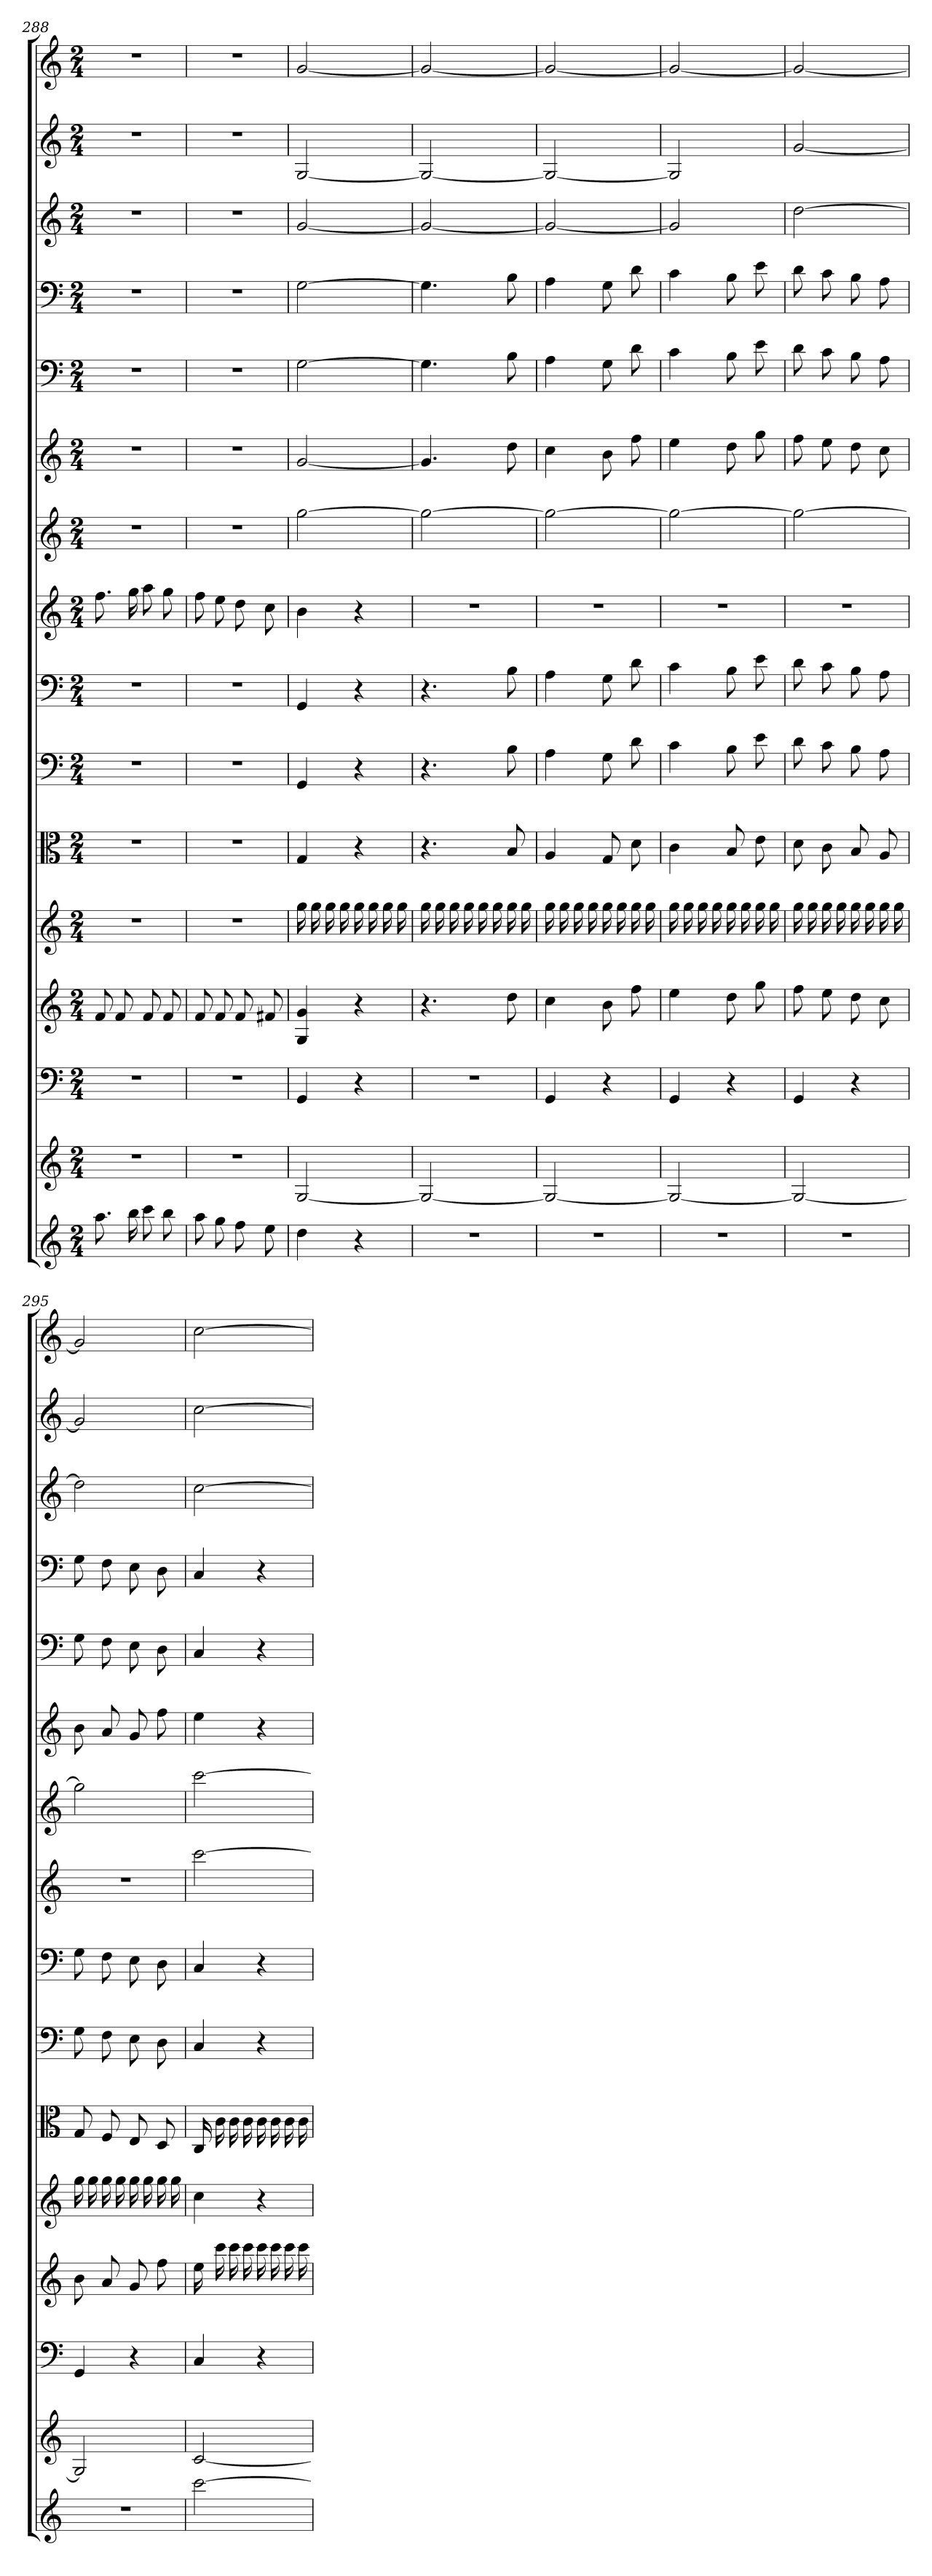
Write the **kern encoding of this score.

**kern	**kern	**kern	**kern	**kern	**kern	**kern	**kern	**kern	**kern	**kern	**kern	**kern	**kern	**kern	**kern
*part16	*part15	*part14	*part13	*part12	*part11	*part10	*part9	*part8	*part7	*part6	*part5	*part4	*part3	*part2	*part1
*staff16	*staff15	*staff14	*staff13	*staff12	*staff11	*staff10	*staff9	*staff8	*staff7	*staff6	*staff5	*staff4	*staff3	*staff2	*staff1
*	*	*clefF4	*	*	*clefC3	*clefF4	*clefF4	*	*	*	*clefF4	*clefF4	*	*	*
*k[]	*k[]	*k[]	*k[]	*k[]	*k[]	*k[]	*k[]	*k[]	*k[]	*k[]	*k[]	*k[]	*k[]	*k[]	*k[]
*C:	*C:	*C:	*C:	*C:	*C:	*C:	*C:	*C:	*C:	*C:	*C:	*C:	*C:	*C:	*C:
*M2/4	*M2/4	*M2/4	*M2/4	*M2/4	*M2/4	*M2/4	*M2/4	*M2/4	*M2/4	*M2/4	*M2/4	*M2/4	*M2/4	*M2/4	*M2/4
=288	=288	=288	=288	=288	=288	=288	=288	=288	=288	=288	=288	=288	=288	=288	=288
8.aa	2r	2r	8f	2r	2r	2r	2r	8.ff	2r	2r	2r	2r	2r	2r	2r
.	.	.	8f	.	.	.	.	.	.	.	.	.	.	.	.
16bb	.	.	.	.	.	.	.	16gg	.	.	.	.	.	.	.
8ccc	.	.	8f	.	.	.	.	8aa	.	.	.	.	.	.	.
8bb	.	.	8f	.	.	.	.	8gg	.	.	.	.	.	.	.
=289	=289	=289	=289	=289	=289	=289	=289	=289	=289	=289	=289	=289	=289	=289	=289
8aa	2r	2r	8f	2r	2r	2r	2r	8ff	2r	2r	2r	2r	2r	2r	2r
8gg	.	.	8f	.	.	.	.	8ee	.	.	.	.	.	.	.
8ff	.	.	8f	.	.	.	.	8dd	.	.	.	.	.	.	.
8ee	.	.	8f#X	.	.	.	.	8cc	.	.	.	.	.	.	.
=290	=290	=290	=290	=290	=290	=290	=290	=290	=290	=290	=290	=290	=290	=290	=290
4dd	[2G	4GG	4G 4g	16gg	4G	4GG	4GG	4b	[2gg	[2g	[2G	[2G	[2g	[2G	[2g
.	.	.	.	16gg	.	.	.	.	.	.	.	.	.	.	.
.	.	.	.	16gg	.	.	.	.	.	.	.	.	.	.	.
.	.	.	.	16gg	.	.	.	.	.	.	.	.	.	.	.
4r	.	4r	4r	16gg	4r	4r	4r	4r	.	.	.	.	.	.	.
.	.	.	.	16gg	.	.	.	.	.	.	.	.	.	.	.
.	.	.	.	16gg	.	.	.	.	.	.	.	.	.	.	.
.	.	.	.	16gg	.	.	.	.	.	.	.	.	.	.	.
=291	=291	=291	=291	=291	=291	=291	=291	=291	=291	=291	=291	=291	=291	=291	=291
2r	2G_	2r	4.r	16gg	4.r	4.r	4.r	2r	2gg_	4.g]	4.G]	4.G]	2g_	2G_	2g_
.	.	.	.	16gg	.	.	.	.	.	.	.	.	.	.	.
.	.	.	.	16gg	.	.	.	.	.	.	.	.	.	.	.
.	.	.	.	16gg	.	.	.	.	.	.	.	.	.	.	.
.	.	.	.	16gg	.	.	.	.	.	.	.	.	.	.	.
.	.	.	.	16gg	.	.	.	.	.	.	.	.	.	.	.
.	.	.	8dd	16gg	8B	8B	8B	.	.	8dd	8B	8B	.	.	.
.	.	.	.	16gg	.	.	.	.	.	.	.	.	.	.	.
=292	=292	=292	=292	=292	=292	=292	=292	=292	=292	=292	=292	=292	=292	=292	=292
2r	2G_	4GG	4cc	16gg	4A	4A	4A	2r	2gg_	4cc	4A	4A	2g_	2G_	2g_
.	.	.	.	16gg	.	.	.	.	.	.	.	.	.	.	.
.	.	.	.	16gg	.	.	.	.	.	.	.	.	.	.	.
.	.	.	.	16gg	.	.	.	.	.	.	.	.	.	.	.
.	.	4r	8b	16gg	8G	8G	8G	.	.	8b	8G	8G	.	.	.
.	.	.	.	16gg	.	.	.	.	.	.	.	.	.	.	.
.	.	.	8ff	16gg	8d	8d	8d	.	.	8ff	8d	8d	.	.	.
.	.	.	.	16gg	.	.	.	.	.	.	.	.	.	.	.
=293	=293	=293	=293	=293	=293	=293	=293	=293	=293	=293	=293	=293	=293	=293	=293
2r	2G_	4GG	4ee	16gg	4c	4c	4c	2r	2gg_	4ee	4c	4c	2g]	2G]	2g_
.	.	.	.	16gg	.	.	.	.	.	.	.	.	.	.	.
.	.	.	.	16gg	.	.	.	.	.	.	.	.	.	.	.
.	.	.	.	16gg	.	.	.	.	.	.	.	.	.	.	.
.	.	4r	8dd	16gg	8B	8B	8B	.	.	8dd	8B	8B	.	.	.
.	.	.	.	16gg	.	.	.	.	.	.	.	.	.	.	.
.	.	.	8gg	16gg	8e	8e	8e	.	.	8gg	8e	8e	.	.	.
.	.	.	.	16gg	.	.	.	.	.	.	.	.	.	.	.
=294	=294	=294	=294	=294	=294	=294	=294	=294	=294	=294	=294	=294	=294	=294	=294
2r	2G_	4GG	8ff	16gg	8d	8d	8d	2r	2gg_	8ff	8d	8d	[2dd	[2g	2g_
.	.	.	.	16gg	.	.	.	.	.	.	.	.	.	.	.
.	.	.	8ee	16gg	8c	8c	8c	.	.	8ee	8c	8c	.	.	.
.	.	.	.	16gg	.	.	.	.	.	.	.	.	.	.	.
.	.	4r	8dd	16gg	8B	8B	8B	.	.	8dd	8B	8B	.	.	.
.	.	.	.	16gg	.	.	.	.	.	.	.	.	.	.	.
.	.	.	8cc	16gg	8A	8A	8A	.	.	8cc	8A	8A	.	.	.
.	.	.	.	16gg	.	.	.	.	.	.	.	.	.	.	.
=295	=295	=295	=295	=295	=295	=295	=295	=295	=295	=295	=295	=295	=295	=295	=295
2r	2G]	4GG	8b	16gg	8G	8G	8G	2r	2gg]	8b	8G	8G	2dd]	2g]	2g]
.	.	.	.	16gg	.	.	.	.	.	.	.	.	.	.	.
.	.	.	8a	16gg	8F	8F	8F	.	.	8a	8F	8F	.	.	.
.	.	.	.	16gg	.	.	.	.	.	.	.	.	.	.	.
.	.	4r	8g	16gg	8E	8E	8E	.	.	8g	8E	8E	.	.	.
.	.	.	.	16gg	.	.	.	.	.	.	.	.	.	.	.
.	.	.	8ff	16gg	8D	8D	8D	.	.	8ff	8D	8D	.	.	.
.	.	.	.	16gg	.	.	.	.	.	.	.	.	.	.	.
=296	=296	=296	=296	=296	=296	=296	=296	=296	=296	=296	=296	=296	=296	=296	=296
[2ccc	[2c	4C	16ee	4cc	16C	4C	4C	[2ccc	[2ccc	4ee	4C	4C	[2cc	[2cc	[2cc
.	.	.	16ccc	.	16c	.	.	.	.	.	.	.	.	.	.
.	.	.	16ccc	.	16c	.	.	.	.	.	.	.	.	.	.
.	.	.	16ccc	.	16c	.	.	.	.	.	.	.	.	.	.
.	.	4r	16ccc	4r	16c	4r	4r	.	.	4r	4r	4r	.	.	.
.	.	.	16ccc	.	16c	.	.	.	.	.	.	.	.	.	.
.	.	.	16ccc	.	16c	.	.	.	.	.	.	.	.	.	.
.	.	.	16ccc	.	16c	.	.	.	.	.	.	.	.	.	.
=	=	=	=	=	=	=	=	=	=	=	=	=	=	=	=
*-	*-	*-	*-	*-	*-	*-	*-	*-	*-	*-	*-	*-	*-	*-	*-
